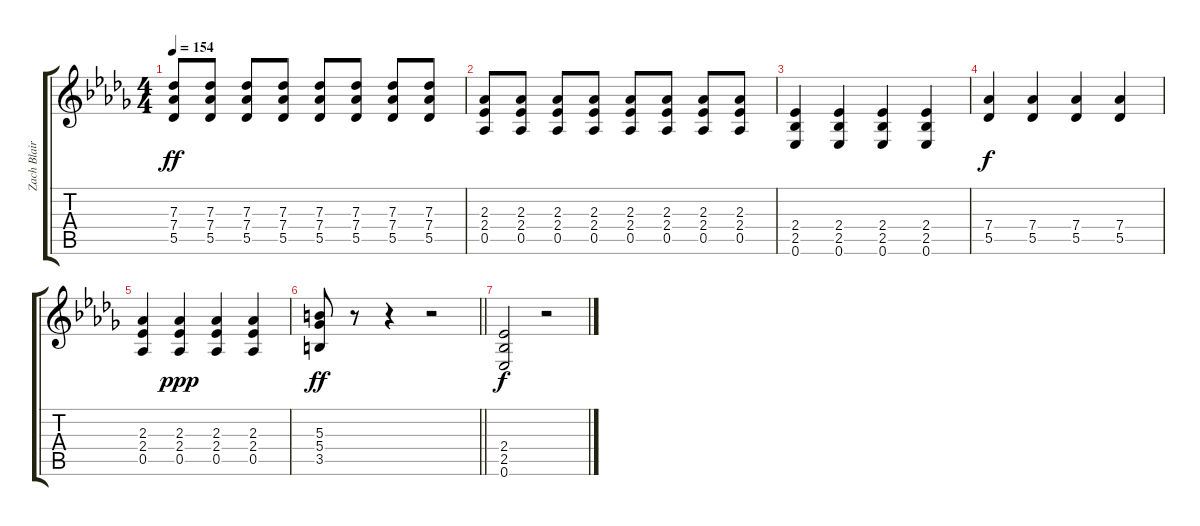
\track ("Zach Blair - Guitar One" "Zach Blair") {instrument distortionguitar}
\staff {score tabs}
\tuning (Eb4 Bb3 Gb3 Db3 Ab2 Eb2) {hide}
\ts (4 4)
\tempo 154
\clef g2
\ks db
(7.3 7.4 5.5).8{dy ff} (7.3 7.4 5.5).8 (7.3 7.4 5.5).8 (7.3 7.4 5.5).8 (7.3 7.4 5.5).8 (7.3 7.4 5.5).8 (7.3 7.4 5.5).8 (7.3 7.4 5.5).8 |
(2.3 2.4 0.5).8 (2.3 2.4 0.5).8 (2.3 2.4 0.5).8 (2.3 2.4 0.5).8 (2.3 2.4 0.5).8 (2.3 2.4 0.5).8 (2.3 2.4 0.5).8 (2.3 2.4 0.5).8 |
(2.4 2.5 0.6).4 (2.4 2.5 0.6).4 (2.4 2.5 0.6).4 (2.4 2.5 0.6).4 |
(7.4 5.5).4{dy f} (7.4 5.5).4 (7.4 5.5).4 (7.4 5.5).4 |
(2.3 2.4 0.5).4 (2.3 2.4 0.5).4{dy ppp} (2.3 2.4 0.5).4 (2.3 2.4 0.5).4 |
\barLineRight lightlight
(5.3 5.4 3.5).8{dy ff} r.8 r.4 r.2 |
(2.4 2.5 0.6).2{dy f} r.2
